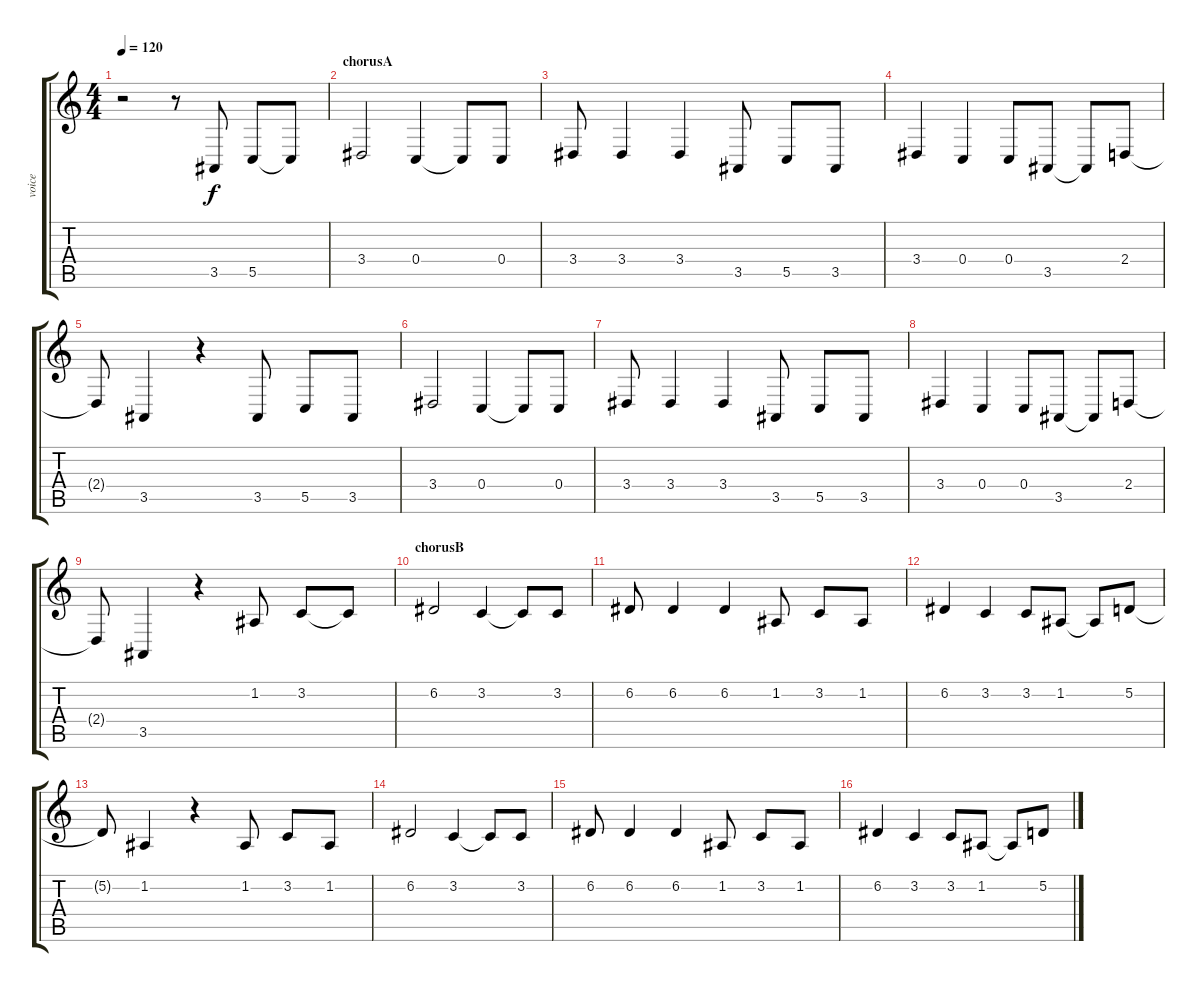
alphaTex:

\track ("voice" "voice") {instrument altosax}
\staff {score tabs}
\tuning (D4 A3 F3 C3 G2 D2) {hide}
\ts (4 4)
\tempo 120
\clef g2
\ks c
r.2{dy f} r.8 3.5.8 5.5.8 5.5{t}.8 |
\section ("" "chorusA")
3.4.2 0.4.4 0.4{t}.8 0.4.8 |
3.4.8 3.4.4 3.4.4 3.5.8 5.5.8 3.5.8 |
3.4.4 0.4.4 0.4.8 3.5.8 3.5{t}.8 2.4.8 |
2.4{t}.8 3.5.4 r.4 3.5.8 5.5.8 3.5.8 |
3.4.2 0.4.4 0.4{t}.8 0.4.8 |
3.4.8 3.4.4 3.4.4 3.5.8 5.5.8 3.5.8 |
3.4.4 0.4.4 0.4.8 3.5.8 3.5{t}.8 2.4.8 |
2.4{t}.8 3.5.4 r.4 1.2.8 3.2.8 3.2{t}.8 |
\section ("" "chorusB")
6.2.2 3.2.4 3.2{t}.8 3.2.8 |
6.2.8 6.2.4 6.2.4 1.2.8 3.2.8 1.2.8 |
6.2.4 3.2.4 3.2.8 1.2.8 1.2{t}.8 5.2.8 |
5.2{t}.8 1.2.4 r.4 1.2.8 3.2.8 1.2.8 |
6.2.2 3.2.4 3.2{t}.8 3.2.8 |
6.2.8 6.2.4 6.2.4 1.2.8 3.2.8 1.2.8 |
6.2.4 3.2.4 3.2.8 1.2.8 1.2{t}.8 5.2.8
